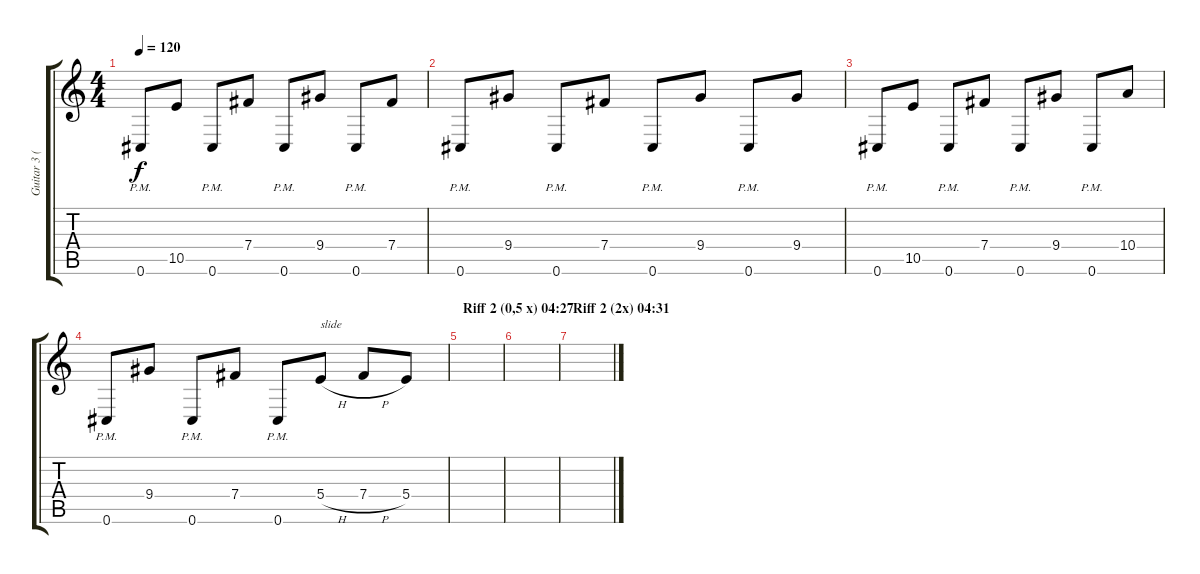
\track ("Guitar 3 (doubles/harmony Guitar 2) C#" "Guitar 3 (") {instrument distortionguitar}
\staff {score tabs}
\tuning (Db4 Ab3 E3 B2 Gb2 Db2) {hide}
\ts (4 4)
\tempo 120
\clef g2
\ks c
0.6{pm}.8{dy f} 10.5.8 0.6{pm}.8 7.4.8 0.6{pm}.8 9.4.8 0.6{pm}.8 7.4.8 |
0.6{pm}.8 9.4.8 0.6{pm}.8 7.4.8 0.6{pm}.8 9.4.8 0.6{pm}.8 9.4.8 |
0.6{pm}.8 10.5.8 0.6{pm}.8 7.4.8 0.6{pm}.8 9.4.8 0.6{pm}.8 10.4.8 |
0.6{pm}.8 9.4.8 0.6{pm}.8 7.4.8 0.6{pm}.8 5.4{h}.8{txt "slide"} 7.4{h}.8 5.4.8 |
\section ("" "Riff 2 (0,5 x) 04:27")
|
|
\section ("" "Riff 2 (2x) 04:31")
